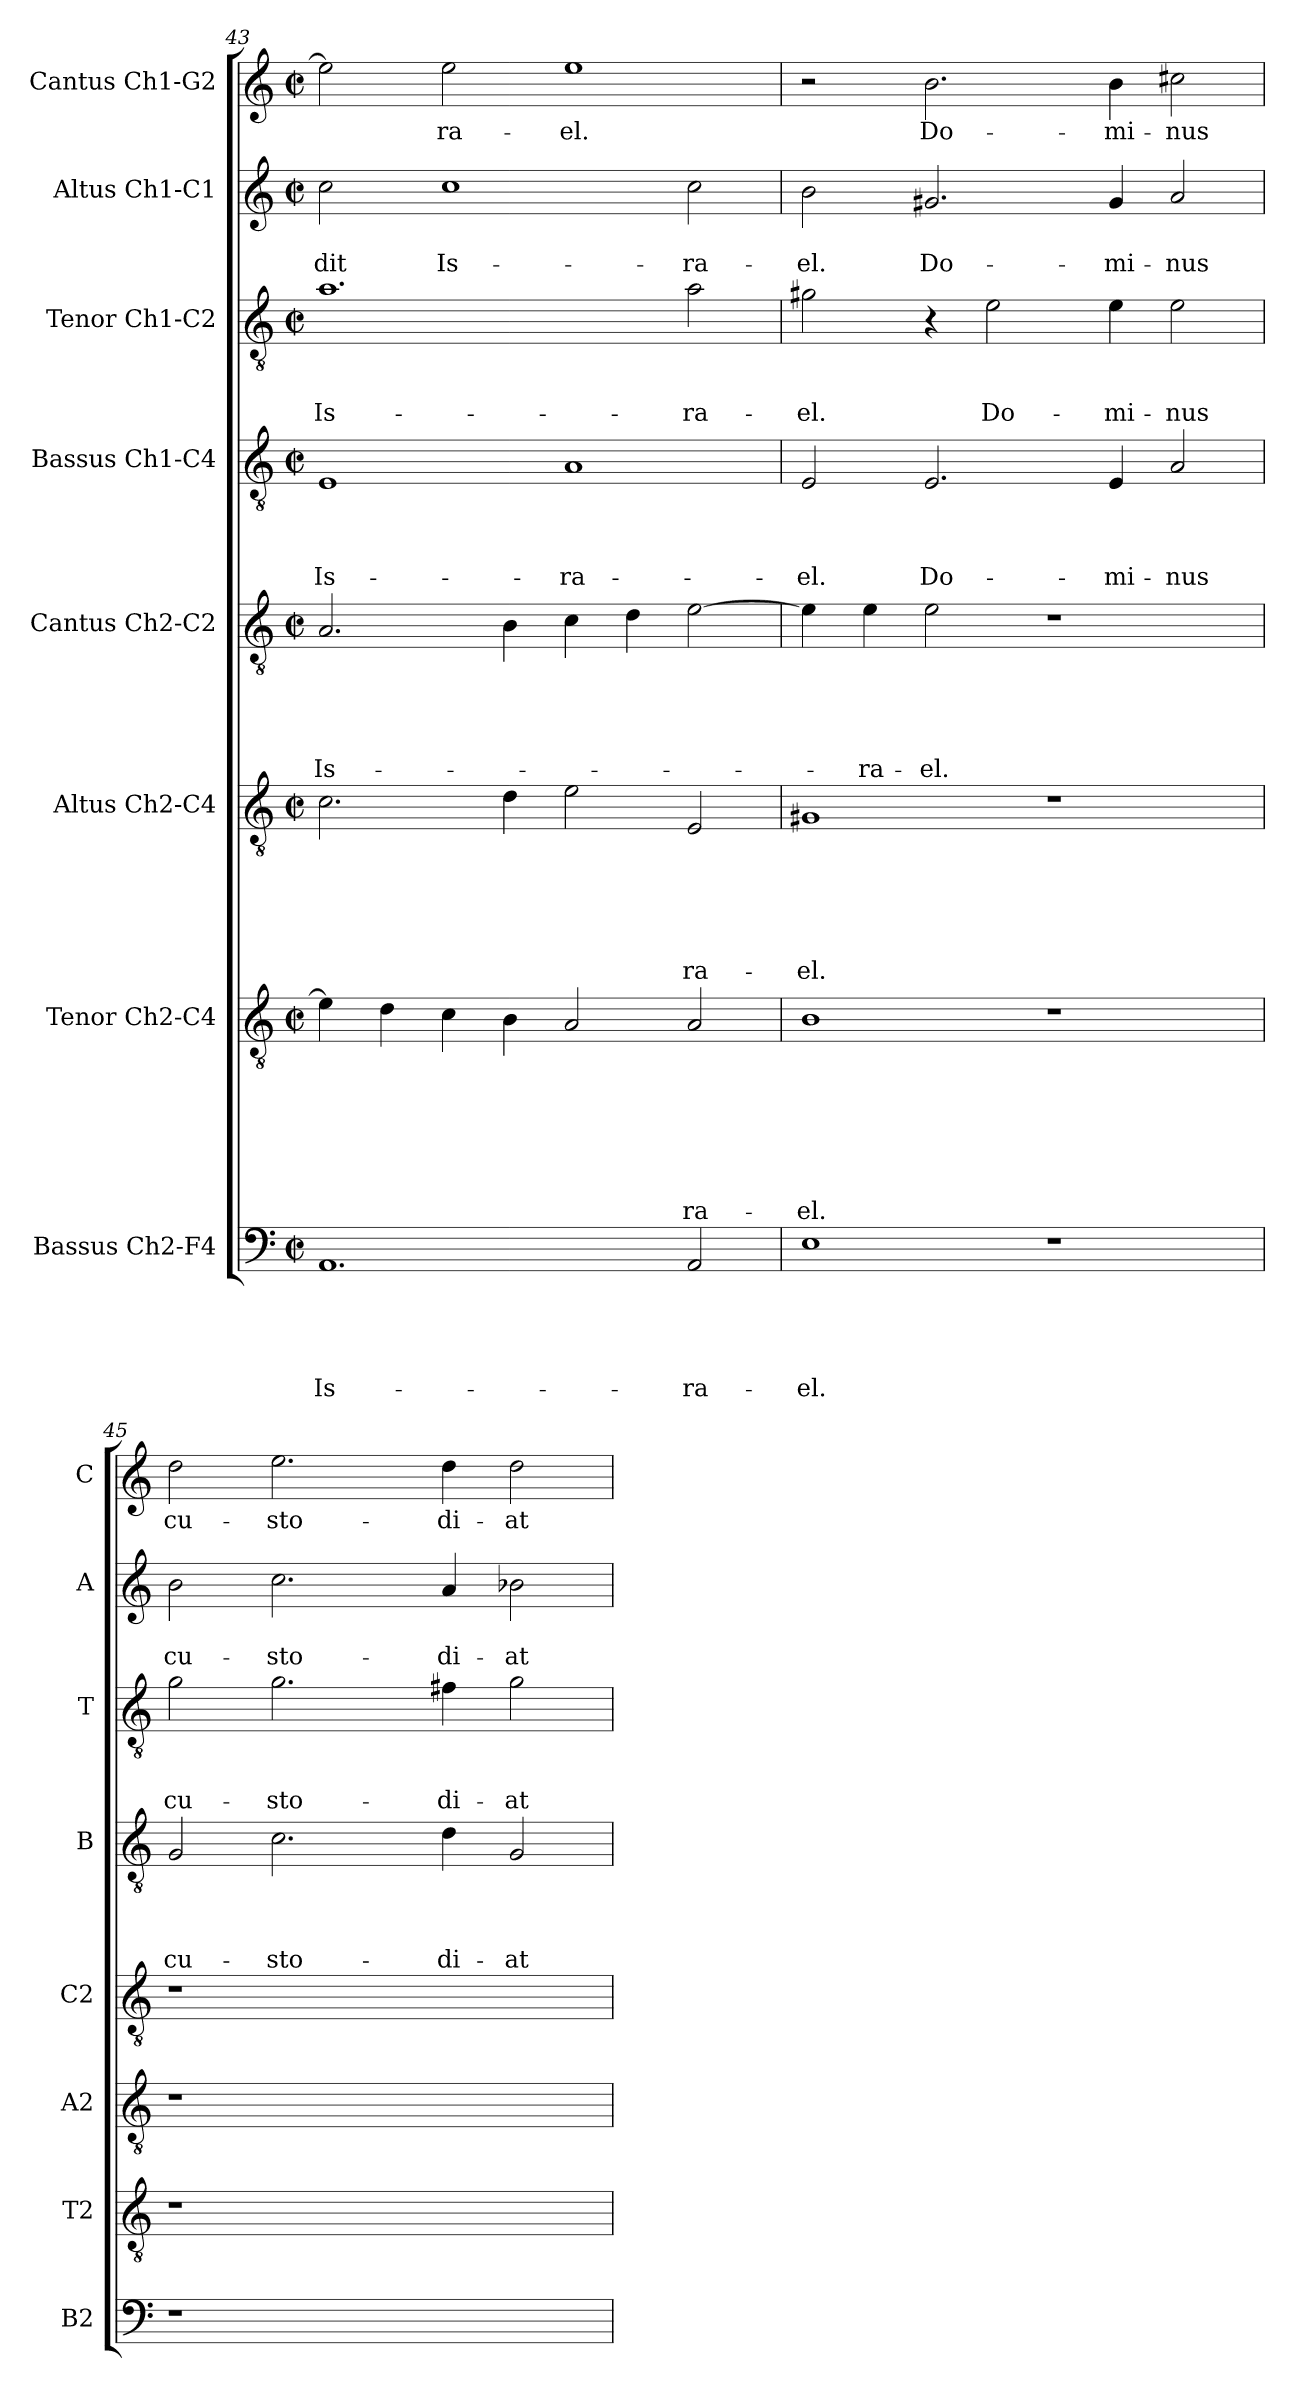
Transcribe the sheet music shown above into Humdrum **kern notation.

**kern	**text	**text	**text	**text	**text	**kern	**text	**text	**text	**text	**text	**text	**text	**kern	**text	**text	**text	**text	**text	**text	**kern	**text	**text	**text	**text	**text	**kern	**text	**text	**text	**text	**kern	**text	**text	**text	**kern	**text	**text	**kern	**text
*part8	*part8	*part8	*part8	*part8	*part8	*part7	*part7	*part7	*part7	*part7	*part7	*part7	*part7	*part6	*part6	*part6	*part6	*part6	*part6	*part6	*part5	*part5	*part5	*part5	*part5	*part5	*part4	*part4	*part4	*part4	*part4	*part3	*part3	*part3	*part3	*part2	*part2	*part2	*part1	*part1
*staff8	*staff8	*staff8	*staff8	*staff8	*staff8	*staff7	*staff7	*staff7	*staff7	*staff7	*staff7	*staff7	*staff7	*staff6	*staff6	*staff6	*staff6	*staff6	*staff6	*staff6	*staff5	*staff5	*staff5	*staff5	*staff5	*staff5	*staff4	*staff4	*staff4	*staff4	*staff4	*staff3	*staff3	*staff3	*staff3	*staff2	*staff2	*staff2	*staff1	*staff1
*I"Bassus Ch2-F4	*	*	*	*	*	*I"Tenor Ch2-C4	*	*	*	*	*	*	*	*I"Altus Ch2-C4	*	*	*	*	*	*	*I"Cantus Ch2-C2	*	*	*	*	*	*I"Bassus Ch1-C4	*	*	*	*	*I"Tenor Ch1-C2	*	*	*	*I"Altus Ch1-C1	*	*	*I"Cantus Ch1-G2	*
*I'B2	*	*	*	*	*	*I'T2	*	*	*	*	*	*	*	*I'A2	*	*	*	*	*	*	*I'C2	*	*	*	*	*	*I'B	*	*	*	*	*I'T	*	*	*	*I'A	*	*	*I'C	*
*clefF4	*	*	*	*	*	*clefGv2	*	*	*	*	*	*	*	*clefGv2	*	*	*	*	*	*	*clefGv2	*	*	*	*	*	*clefGv2	*	*	*	*	*clefGv2	*	*	*	*clefG2	*	*	*clefG2	*
*k[]	*	*	*	*	*	*k[]	*	*	*	*	*	*	*	*k[]	*	*	*	*	*	*	*k[]	*	*	*	*	*	*k[]	*	*	*	*	*k[]	*	*	*	*k[]	*	*	*k[]	*
*C:	*	*	*	*	*	*C:	*	*	*	*	*	*	*	*C:	*	*	*	*	*	*	*C:	*	*	*	*	*	*C:	*	*	*	*	*C:	*	*	*	*C:	*	*	*C:	*
*M2/2	*	*	*	*	*	*M2/2	*	*	*	*	*	*	*	*M2/2	*	*	*	*	*	*	*M2/2	*	*	*	*	*	*M2/2	*	*	*	*	*M2/2	*	*	*	*M2/2	*	*	*M2/2	*
*met(c|)	*	*	*	*	*	*met(c|)	*	*	*	*	*	*	*	*met(c|)	*	*	*	*	*	*	*met(c|)	*	*	*	*	*	*met(c|)	*	*	*	*	*met(c|)	*	*	*	*met(c|)	*	*	*met(c|)	*
=43	=43	=43	=43	=43	=43	=43	=43	=43	=43	=43	=43	=43	=43	=43	=43	=43	=43	=43	=43	=43	=43	=43	=43	=43	=43	=43	=43	=43	=43	=43	=43	=43	=43	=43	=43	=43	=43	=43	=43	=43
!	!	!	!	!	!LO:LY:b	!	!	!	!	!	!	!	!	!	!	!	!	!	!	!	!	!	!	!	!	!LO:LY:b	!	!	!	!	!LO:LY:b	!	!	!	!LO:LY:b	!	!	!LO:LY:b	!	!
1.AA	.	.	.	.	Is-	4e\]	.	.	.	.	.	.	.	2.c\	.	.	.	.	.	.	2.A/	.	.	.	.	Is-	1E	.	.	.	Is-	1.a	.	.	Is-	2cc\	.	-dit	2ee\]	.
.	.	.	.	.	.	4d\	.	.	.	.	.	.	.	.	.	.	.	.	.	.	.	.	.	.	.	.	.	.	.	.	.	.	.	.	.	.	.	.	.	.
!	!	!	!	!	!	!	!	!	!	!	!	!	!	!	!	!	!	!	!	!	!	!	!	!	!	!	!	!	!	!	!	!	!	!	!	!	!	!LO:LY:b	!	!LO:LY:b
.	.	.	.	.	.	4c\	.	.	.	.	.	.	.	.	.	.	.	.	.	.	.	.	.	.	.	.	.	.	.	.	.	.	.	.	.	1cc	.	Is-	2ee\	-ra-
.	.	.	.	.	.	4B\	.	.	.	.	.	.	.	4d\	.	.	.	.	.	.	4B\	.	.	.	.	.	.	.	.	.	.	.	.	.	.	.	.	.	.	.
!	!	!	!	!	!	!	!	!	!	!	!	!	!	!	!	!	!	!	!	!	!	!	!	!	!	!	!	!	!	!	!LO:LY:b	!	!	!	!	!	!	!	!	!LO:LY:b
.	.	.	.	.	.	2A/	.	.	.	.	.	.	.	2e\	.	.	.	.	.	.	4c\	.	.	.	.	.	1A	.	.	.	-ra-	.	.	.	.	.	.	.	1ee	-el.
.	.	.	.	.	.	.	.	.	.	.	.	.	.	.	.	.	.	.	.	.	4d\	.	.	.	.	.	.	.	.	.	.	.	.	.	.	.	.	.	.	.
!	!	!	!	!	!LO:LY:b	!	!	!	!	!	!	!	!LO:LY:b	!	!	!	!	!	!	!LO:LY:b	!	!	!	!	!	!	!	!	!	!	!	!	!	!	!LO:LY:b	!	!	!LO:LY:b	!	!
2AA/	.	.	.	.	-ra-	2A/	.	.	.	.	.	.	-ra-	2E/	.	.	.	.	.	-ra-	[2e\	.	.	.	.	.	.	.	.	.	.	2a\	.	.	-ra-	2cc\	.	-ra-	.	.
=44	=44	=44	=44	=44	=44	=44	=44	=44	=44	=44	=44	=44	=44	=44	=44	=44	=44	=44	=44	=44	=44	=44	=44	=44	=44	=44	=44	=44	=44	=44	=44	=44	=44	=44	=44	=44	=44	=44	=44	=44
!	!	!	!	!	!LO:LY:b	!	!	!	!	!	!	!	!LO:LY:b	!	!	!	!	!	!	!LO:LY:b	!	!	!	!	!	!	!	!	!	!	!LO:LY:b	!	!	!	!LO:LY:b	!	!	!LO:LY:b	!	!
1E	.	.	.	.	-el.	1B	.	.	.	.	.	.	-el.	1G#X	.	.	.	.	.	-el.	4e\]	.	.	.	.	.	2E/	.	.	.	-el.	2g#X\	.	.	-el.	2b\	.	-el.	2r	.
!	!	!	!	!	!	!	!	!	!	!	!	!	!	!	!	!	!	!	!	!	!	!	!	!	!	!LO:LY:b	!	!	!	!	!	!	!	!	!	!	!	!	!	!
.	.	.	.	.	.	.	.	.	.	.	.	.	.	.	.	.	.	.	.	.	4e\	.	.	.	.	-ra-	.	.	.	.	.	.	.	.	.	.	.	.	.	.
!	!	!	!	!	!	!	!	!	!	!	!	!	!	!	!	!	!	!	!	!	!	!	!	!	!	!LO:LY:b	!	!	!	!	!LO:LY:b	!	!	!	!	!	!	!LO:LY:b	!	!LO:LY:b
.	.	.	.	.	.	.	.	.	.	.	.	.	.	.	.	.	.	.	.	.	2e\	.	.	.	.	-el.	2.E/	.	.	.	Do-	4r	.	.	.	2.g#X/	.	Do-	2.b\	Do-
!	!	!	!	!	!	!	!	!	!	!	!	!	!	!	!	!	!	!	!	!	!	!	!	!	!	!	!	!	!	!	!	!	!	!	!LO:LY:b	!	!	!	!	!
.	.	.	.	.	.	.	.	.	.	.	.	.	.	.	.	.	.	.	.	.	.	.	.	.	.	.	.	.	.	.	.	2e\	.	.	Do-	.	.	.	.	.
1r	.	.	.	.	.	1r	.	.	.	.	.	.	.	1r	.	.	.	.	.	.	1r	.	.	.	.	.	.	.	.	.	.	.	.	.	.	.	.	.	.	.
!	!	!	!	!	!	!	!	!	!	!	!	!	!	!	!	!	!	!	!	!	!	!	!	!	!	!	!	!	!	!	!LO:LY:b	!	!	!	!LO:LY:b	!	!	!LO:LY:b	!	!LO:LY:b
.	.	.	.	.	.	.	.	.	.	.	.	.	.	.	.	.	.	.	.	.	.	.	.	.	.	.	4E/	.	.	.	-mi-	4e\	.	.	-mi-	4g#/	.	-mi-	4b\	-mi-
!	!	!	!	!	!	!	!	!	!	!	!	!	!	!	!	!	!	!	!	!	!	!	!	!	!	!	!	!	!	!	!LO:LY:b	!	!	!	!LO:LY:b	!	!	!LO:LY:b	!	!LO:LY:b
.	.	.	.	.	.	.	.	.	.	.	.	.	.	.	.	.	.	.	.	.	.	.	.	.	.	.	2A/	.	.	.	-nus	2e\	.	.	-nus	2a/	.	-nus	2cc#X\	-nus
=45	=45	=45	=45	=45	=45	=45	=45	=45	=45	=45	=45	=45	=45	=45	=45	=45	=45	=45	=45	=45	=45	=45	=45	=45	=45	=45	=45	=45	=45	=45	=45	=45	=45	=45	=45	=45	=45	=45	=45	=45
!	!	!	!	!	!	!	!	!	!	!	!	!	!	!	!	!	!	!	!	!	!	!	!	!	!	!	!	!	!	!	!LO:LY:b	!	!	!	!LO:LY:b	!	!	!LO:LY:b	!	!LO:LY:b
1r	.	.	.	.	.	1r	.	.	.	.	.	.	.	1r	.	.	.	.	.	.	1r	.	.	.	.	.	2G/	.	.	.	cu-	2g\	.	.	cu-	2b\	.	cu-	2dd\	cu-
!	!	!	!	!	!	!	!	!	!	!	!	!	!	!	!	!	!	!	!	!	!	!	!	!	!	!	!	!	!	!	!LO:LY:b	!	!	!	!LO:LY:b	!	!	!LO:LY:b	!	!LO:LY:b
.	.	.	.	.	.	.	.	.	.	.	.	.	.	.	.	.	.	.	.	.	.	.	.	.	.	.	2.c\	.	.	.	-sto-	2.g\	.	.	-sto-	2.cc\	.	-sto-	2.ee\	-sto-
1ryy	.	.	.	.	.	1ryy	.	.	.	.	.	.	.	1ryy	.	.	.	.	.	.	1ryy	.	.	.	.	.	.	.	.	.	.	.	.	.	.	.	.	.	.	.
!	!	!	!	!	!	!	!	!	!	!	!	!	!	!	!	!	!	!	!	!	!	!	!	!	!	!	!	!	!	!	!LO:LY:b	!	!	!	!LO:LY:b	!	!	!LO:LY:b	!	!LO:LY:b
.	.	.	.	.	.	.	.	.	.	.	.	.	.	.	.	.	.	.	.	.	.	.	.	.	.	.	4d\	.	.	.	-di-	4f#X\	.	.	-di-	4a/	.	-di-	4dd\	-di-
!	!	!	!	!	!	!	!	!	!	!	!	!	!	!	!	!	!	!	!	!	!	!	!	!	!	!	!	!	!	!	!LO:LY:b	!	!	!	!LO:LY:b	!	!	!LO:LY:b	!	!LO:LY:b
.	.	.	.	.	.	.	.	.	.	.	.	.	.	.	.	.	.	.	.	.	.	.	.	.	.	.	2G/	.	.	.	-at	2g\	.	.	-at	2b-X\	.	-at	2dd\	-at
=	=	=	=	=	=	=	=	=	=	=	=	=	=	=	=	=	=	=	=	=	=	=	=	=	=	=	=	=	=	=	=	=	=	=	=	=	=	=	=	=
*-	*-	*-	*-	*-	*-	*-	*-	*-	*-	*-	*-	*-	*-	*-	*-	*-	*-	*-	*-	*-	*-	*-	*-	*-	*-	*-	*-	*-	*-	*-	*-	*-	*-	*-	*-	*-	*-	*-	*-	*-
